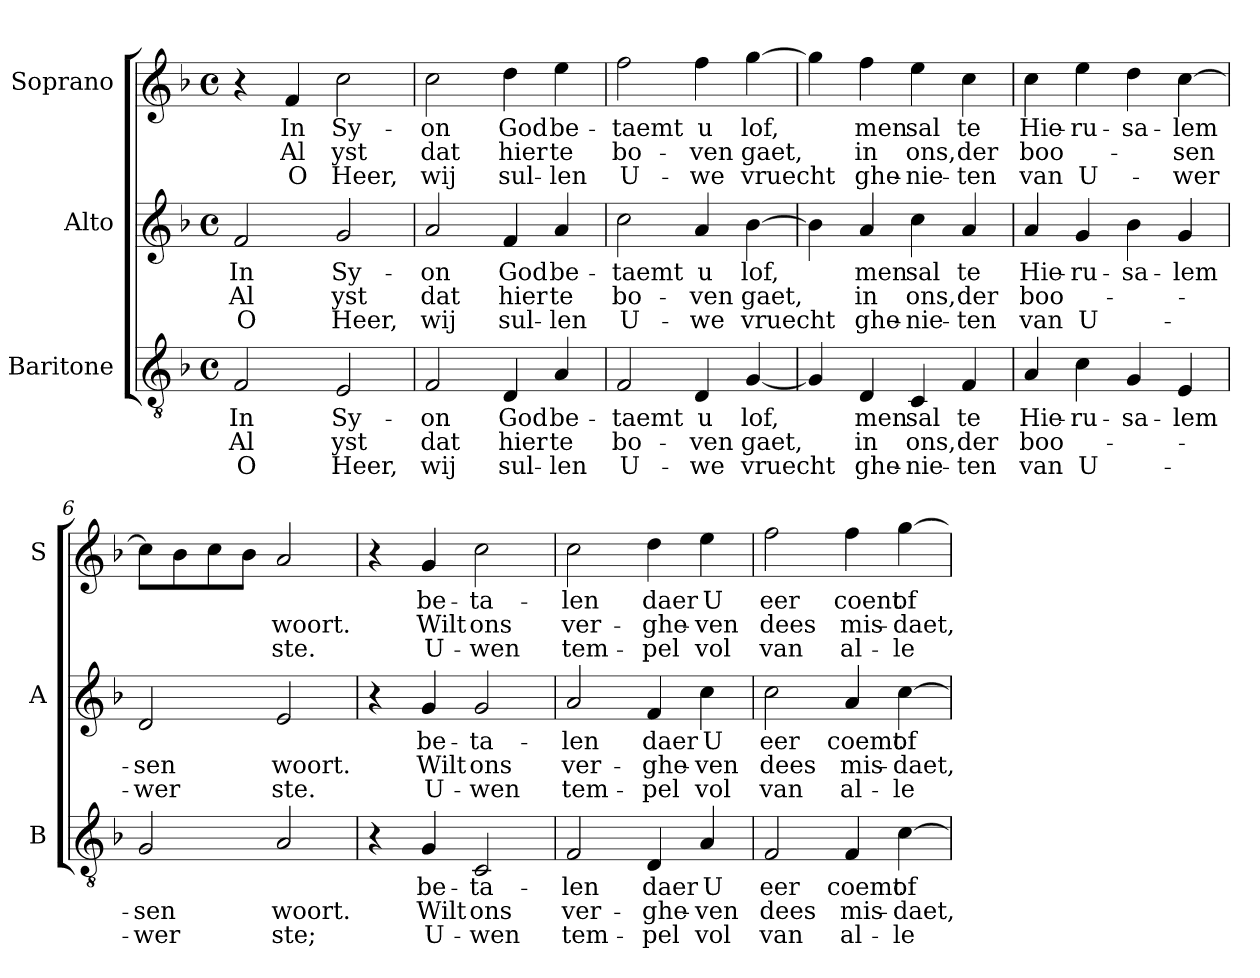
**kern	**text	**text	**text	**kern	**text	**text	**text	**kern	**text	**text	**text
*part3	*part3	*part3	*part3	*part2	*part2	*part2	*part2	*part1	*part1	*part1	*part1
*staff3	*staff3	*staff3	*staff3	*staff2	*staff2	*staff2	*staff2	*staff1	*staff1	*staff1	*staff1
*I"Baritone	*	*	*	*I"Alto	*	*	*	*I"Soprano	*	*	*
*I'B	*	*	*	*I'A	*	*	*	*I'S	*	*	*
*clefGv2	*	*	*	*clefG2	*	*	*	*clefG2	*	*	*
*k[b-]	*	*	*	*k[b-]	*	*	*	*k[b-]	*	*	*
*F:	*	*	*	*F:	*	*	*	*F:	*	*	*
*M4/4	*	*	*	*M4/4	*	*	*	*M4/4	*	*	*
*met(c)	*	*	*	*met(c)	*	*	*	*met(c)	*	*	*
=1	=1	=1	=1	=1	=1	=1	=1	=1	=1	=1	=1
!	!LO:LY:b	!LO:LY:b	!LO:LY:b	!	!LO:LY:b	!LO:LY:b	!LO:LY:b	!	!	!	!
2F/	In	Al	O	2f/	In	Al	O	4r	.	.	.
!	!	!	!	!	!	!	!	!	!LO:LY:b	!LO:LY:b	!LO:LY:b
.	.	.	.	.	.	.	.	4f/	In	Al	O
!	!LO:LY:b	!LO:LY:b	!LO:LY:b	!	!LO:LY:b	!LO:LY:b	!LO:LY:b	!	!LO:LY:b	!LO:LY:b	!LO:LY:b
2E/	Sy-	yst	Heer,	2g/	Sy-	yst	Heer,	2cc\	Sy-	yst	Heer,
=2	=2	=2	=2	=2	=2	=2	=2	=2	=2	=2	=2
!	!LO:LY:b	!LO:LY:b	!LO:LY:b	!	!LO:LY:b	!LO:LY:b	!LO:LY:b	!	!LO:LY:b	!LO:LY:b	!LO:LY:b
2F/	-on	dat	wij	2a/	-on	dat	wij	2cc\	-on	dat	wij
!	!LO:LY:b	!LO:LY:b	!LO:LY:b	!	!LO:LY:b	!LO:LY:b	!LO:LY:b	!	!LO:LY:b	!LO:LY:b	!LO:LY:b
4D/	God	hier	sul-	4f/	God	hier	sul-	4dd\	God	hier	sul-
!	!LO:LY:b	!LO:LY:b	!LO:LY:b	!	!LO:LY:b	!LO:LY:b	!LO:LY:b	!	!LO:LY:b	!LO:LY:b	!LO:LY:b
4A/	be-	te	-len	4a/	be-	te	-len	4ee\	be-	te	-len
=3	=3	=3	=3	=3	=3	=3	=3	=3	=3	=3	=3
!	!LO:LY:b	!LO:LY:b	!LO:LY:b	!	!LO:LY:b	!LO:LY:b	!LO:LY:b	!	!LO:LY:b	!LO:LY:b	!LO:LY:b
2F/	-taemt	bo-	U-	2cc\	-taemt	bo-	U-	2ff\	-taemt	bo-	U-
!	!LO:LY:b	!LO:LY:b	!LO:LY:b	!	!LO:LY:b	!LO:LY:b	!LO:LY:b	!	!LO:LY:b	!LO:LY:b	!LO:LY:b
4D/	u	-ven	-we	4a/	u	-ven	-we	4ff\	u	-ven	-we
!	!LO:LY:b	!LO:LY:b	!LO:LY:b	!	!LO:LY:b	!LO:LY:b	!LO:LY:b	!	!LO:LY:b	!LO:LY:b	!LO:LY:b
[4G/	lof,	gaet,	vruecht	[4b-\	lof,	gaet,	vruecht	[4gg\	lof,	gaet,	vruecht
=4	=4	=4	=4	=4	=4	=4	=4	=4	=4	=4	=4
4G/]	.	.	.	4b-\]	.	.	.	4gg\]	.	.	.
!	!LO:LY:b	!LO:LY:b	!LO:LY:b	!	!LO:LY:b	!LO:LY:b	!LO:LY:b	!	!LO:LY:b	!LO:LY:b	!LO:LY:b
4D/	men	in	ghe-	4a/	men	in	ghe-	4ff\	men	in	ghe-
!	!LO:LY:b	!LO:LY:b	!LO:LY:b	!	!LO:LY:b	!LO:LY:b	!LO:LY:b	!	!LO:LY:b	!LO:LY:b	!LO:LY:b
4C/	sal	ons,	-nie-	4cc\	sal	ons,	-nie-	4ee\	sal	ons,	-nie-
!	!LO:LY:b	!LO:LY:b	!LO:LY:b	!	!LO:LY:b	!LO:LY:b	!LO:LY:b	!	!LO:LY:b	!LO:LY:b	!LO:LY:b
4F/	te	der	-ten	4a/	te	der	-ten	4cc\	te	der	-ten
!!LO:LB:g=z
=5	=5	=5	=5	=5	=5	=5	=5	=5	=5	=5	=5
!	!LO:LY:b	!LO:LY:b	!LO:LY:b	!	!LO:LY:b	!LO:LY:b	!LO:LY:b	!	!LO:LY:b	!LO:LY:b	!LO:LY:b
4A/	Hie-	boo-	van	4a/	Hie-	boo-	van	4cc\	Hie-	boo-	van
!	!LO:LY:b	!	!LO:LY:b	!	!LO:LY:b	!	!LO:LY:b	!	!LO:LY:b	!	!LO:LY:b
4c\	-ru-	.	U-	4g/	-ru-	.	U-	4ee\	-ru-	.	U-
!	!LO:LY:b	!	!	!	!LO:LY:b	!	!	!	!LO:LY:b	!	!
4G/	-sa-	.	.	4b-\	-sa-	.	.	4dd\	-sa-	.	.
!	!LO:LY:b	!	!	!	!LO:LY:b	!	!	!	!LO:LY:b	!LO:LY:b	!LO:LY:b
4E/	-lem	.	.	4g/	-lem	.	.	[4cc\	-lem	-sen	-wer
=6	=6	=6	=6	=6	=6	=6	=6	=6	=6	=6	=6
!	!	!LO:LY:b	!LO:LY:b	!	!	!LO:LY:b	!LO:LY:b	!	!	!	!
2G/	.	-sen	-wer	2d/	.	-sen	-wer	8cc\L]	.	.	.
.	.	.	.	.	.	.	.	8b-\	.	.	.
.	.	.	.	.	.	.	.	8cc\	.	.	.
.	.	.	.	.	.	.	.	8b-\J	.	.	.
!	!	!LO:LY:b	!LO:LY:b	!	!	!LO:LY:b	!LO:LY:b	!	!	!LO:LY:b	!LO:LY:b
2A/	.	woort.	ste;	2e/	.	woort.	ste.	2a/	.	woort.	ste.
=7	=7	=7	=7	=7	=7	=7	=7	=7	=7	=7	=7
4r	.	.	.	4r	.	.	.	4r	.	.	.
!	!LO:LY:b	!LO:LY:b	!LO:LY:b	!	!LO:LY:b	!LO:LY:b	!LO:LY:b	!	!LO:LY:b	!LO:LY:b	!LO:LY:b
4G/	be-	Wilt	U-	4g/	be-	Wilt	U-	4g/	be-	Wilt	U-
!	!LO:LY:b	!LO:LY:b	!LO:LY:b	!	!LO:LY:b	!LO:LY:b	!LO:LY:b	!	!LO:LY:b	!LO:LY:b	!LO:LY:b
2C/	-ta-	ons	-wen	2g/	-ta-	ons	-wen	2cc\	-ta-	ons	-wen
=8	=8	=8	=8	=8	=8	=8	=8	=8	=8	=8	=8
!	!LO:LY:b	!LO:LY:b	!LO:LY:b	!	!LO:LY:b	!LO:LY:b	!LO:LY:b	!	!LO:LY:b	!LO:LY:b	!LO:LY:b
2F/	-len	ver-	tem-	2a/	-len	ver-	tem-	2cc\	-len	ver-	tem-
!	!LO:LY:b	!LO:LY:b	!LO:LY:b	!	!LO:LY:b	!LO:LY:b	!LO:LY:b	!	!LO:LY:b	!LO:LY:b	!LO:LY:b
4D/	daer	-ghe-	-pel	4f/	daer	-ghe-	-pel	4dd\	daer	-ghe-	-pel
!	!LO:LY:b	!LO:LY:b	!LO:LY:b	!	!LO:LY:b	!LO:LY:b	!LO:LY:b	!	!LO:LY:b	!LO:LY:b	!LO:LY:b
4A/	U	-ven	vol	4cc\	U	-ven	vol	4ee\	U	-ven	vol
=9	=9	=9	=9	=9	=9	=9	=9	=9	=9	=9	=9
!	!LO:LY:b	!LO:LY:b	!LO:LY:b	!	!LO:LY:b	!LO:LY:b	!LO:LY:b	!	!LO:LY:b	!LO:LY:b	!LO:LY:b
2F/	eer	dees	van	2cc\	eer	dees	van	2ff\	eer	dees	van
!	!LO:LY:b	!LO:LY:b	!LO:LY:b	!	!LO:LY:b	!LO:LY:b	!LO:LY:b	!	!LO:LY:b	!LO:LY:b	!LO:LY:b
4F/	coemt	mis-	al-	4a/	coemt	mis-	al-	4ff\	coent	mis-	al-
!	!LO:LY:b	!LO:LY:b	!LO:LY:b	!	!LO:LY:b	!LO:LY:b	!LO:LY:b	!	!LO:LY:b	!LO:LY:b	!LO:LY:b
[4c\	of	-daet,	-le	[4cc\	of	-daet,	-le	[4gg\	of	-daet,	-le
=	=	=	=	=	=	=	=	=	=	=	=
*-	*-	*-	*-	*-	*-	*-	*-	*-	*-	*-	*-
